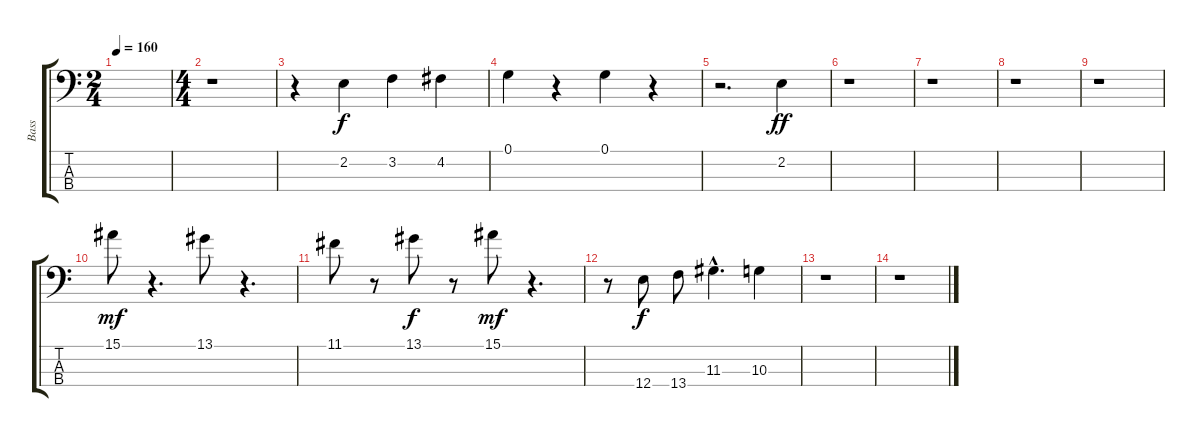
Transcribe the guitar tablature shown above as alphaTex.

\track ("Bass" "Bass") {instrument electricbassfinger}
\staff {score tabs}
\tuning (G2 D2 A1 E1) {hide}
\ts (2 4)
\tempo 160
\clef f4
\ks c
|
\ts (4 4)
r.1 |
r.4 2.2.4 3.2.4{dy f} 4.2.4 |
0.1.4 r.4 0.1.4 r.4 |
r.2{d} 2.2.4{dy ff} |
r.1 |
r.1 |
r.1 |
r.1 |
15.1.8{dy mf} r.4{d} 13.1.8 r.4{d} |
11.1.8 r.8 13.1.8{dy f} r.8 15.1.8{dy mf} r.4{d} |
r.8 12.4.8{dy f} 13.4.8 11.3{hac}.4{d} 10.3.4 |
r.1 |
r.1
